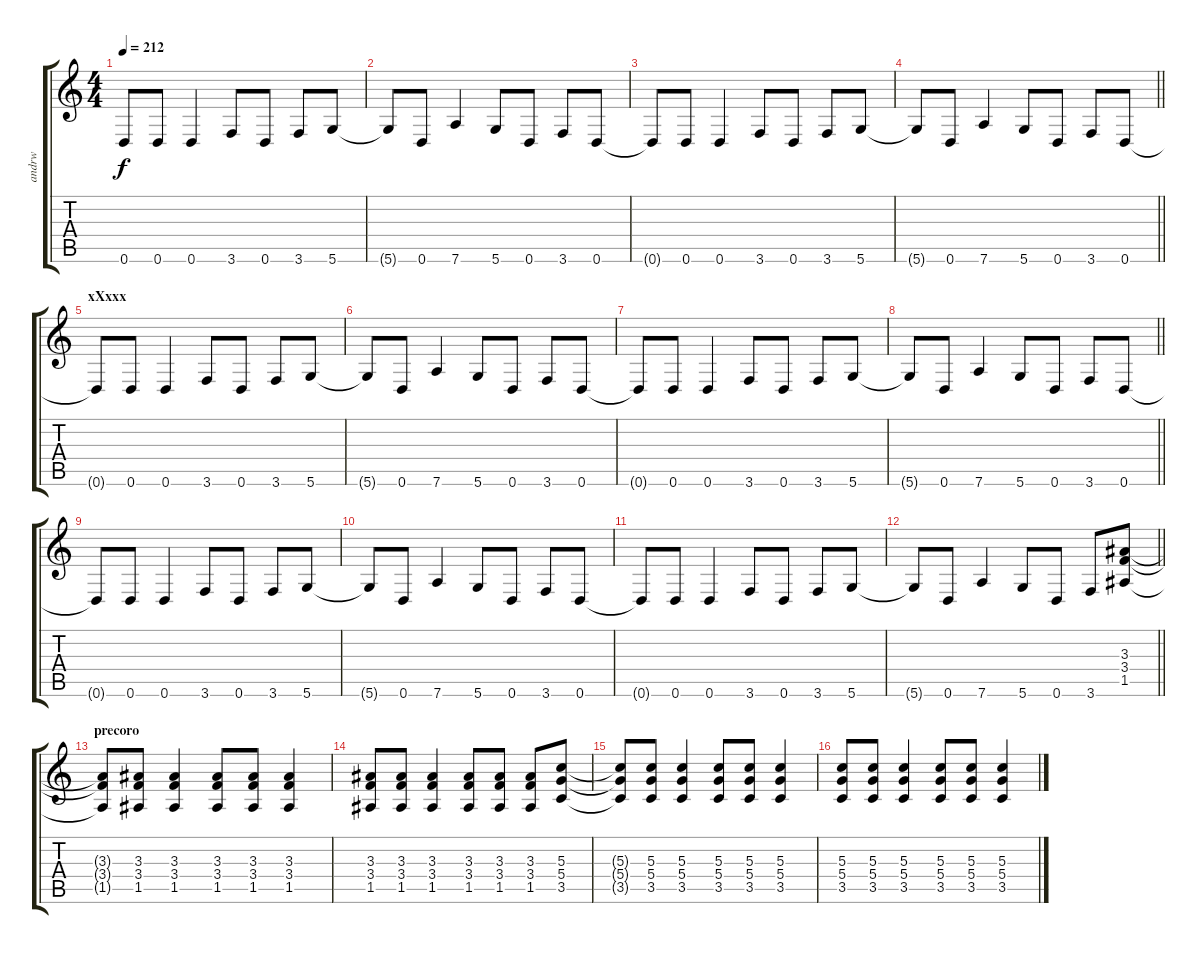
\track ("andrw" "andrw") {instrument distortionguitar}
\staff {score tabs}
\tuning (E4 B3 G3 D3 A2 D2) {hide}
\ts (4 4)
\tempo 212
\clef g2
\ks c
0.6{t}.8{dy f} 0.6.8 0.6.4 3.6.8 0.6.8 3.6.8 5.6.8 |
5.6{t}.8 0.6.8 7.6.4 5.6.8 0.6.8 3.6.8 0.6.8 |
0.6{t}.8 0.6.8 0.6.4 3.6.8 0.6.8 3.6.8 5.6.8 |
\barLineRight lightlight
5.6{t}.8 0.6.8 7.6.4 5.6.8 0.6.8 3.6.8 0.6.8 |
\section ("" "xXxxx")
0.6{t}.8 0.6.8 0.6.4 3.6.8 0.6.8 3.6.8 5.6.8 |
5.6{t}.8 0.6.8 7.6.4 5.6.8 0.6.8 3.6.8 0.6.8 |
0.6{t}.8 0.6.8 0.6.4 3.6.8 0.6.8 3.6.8 5.6.8 |
\barLineRight lightlight
5.6{t}.8 0.6.8 7.6.4 5.6.8 0.6.8 3.6.8 0.6.8 |
0.6{t}.8 0.6.8 0.6.4 3.6.8 0.6.8 3.6.8 5.6.8 |
5.6{t}.8 0.6.8 7.6.4 5.6.8 0.6.8 3.6.8 0.6.8 |
0.6{t}.8 0.6.8 0.6.4 3.6.8 0.6.8 3.6.8 5.6.8 |
\barLineRight lightlight
5.6{t}.8 0.6.8 7.6.4 5.6.8 0.6.8 3.6.8 (3.3 3.4 1.5).8 |
\section ("" "precoro")
(3.3{t} 3.4{t} 1.5{t}).8 (3.3 3.4 1.5).8 (3.3 3.4 1.5).4 (3.3 3.4 1.5).8 (3.3 3.4 1.5).8 (3.3 3.4 1.5).4 |
(3.3 3.4 1.5).8 (3.3 3.4 1.5).8 (3.3 3.4 1.5).4 (3.3 3.4 1.5).8 (3.3 3.4 1.5).8 (3.3 3.4 1.5).8 (5.3 5.4 3.5).8 |
(5.3{t} 5.4{t} 3.5{t}).8 (5.3 5.4 3.5).8 (5.3 5.4 3.5).4 (5.3 5.4 3.5).8 (5.3 5.4 3.5).8 (5.3 5.4 3.5).4 |
(5.3 5.4 3.5).8 (5.3 5.4 3.5).8 (5.3 5.4 3.5).4 (5.3 5.4 3.5).8 (5.3 5.4 3.5).8 (5.3 5.4 3.5).4
